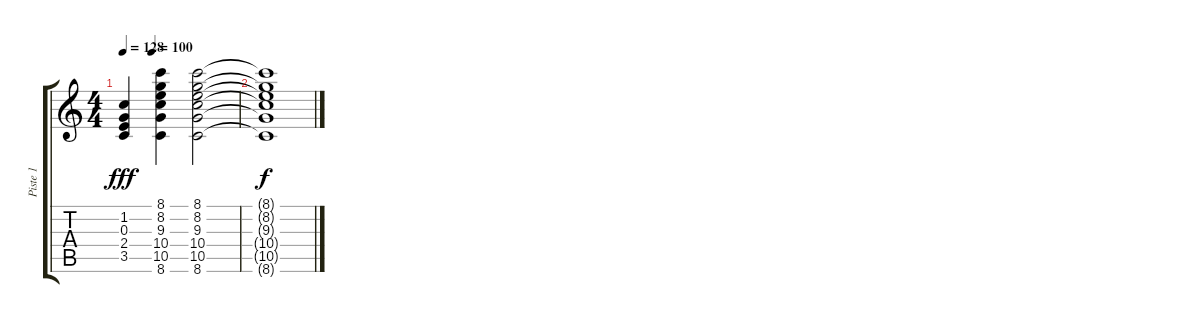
\track ("Piste 1" "Piste 1") {instrument acousticguitarnylon}
\staff {score tabs}
\tuning (E4 B3 G3 D3 A2 E2) {hide}
\ts (4 4)
\tempo 128
\tempo (100 0.25)
\clef g2
\ks c
(1.2 0.3 2.4 3.5).4{dy fff} (8.1 8.2 9.3 10.4 10.5 8.6).4 (8.1 8.2 9.3 10.4 10.5 8.6).2 |
(8.1{t} 8.2{t} 9.3{t} 10.4{t} 10.5{t} 8.6{t}).1{dy f}
